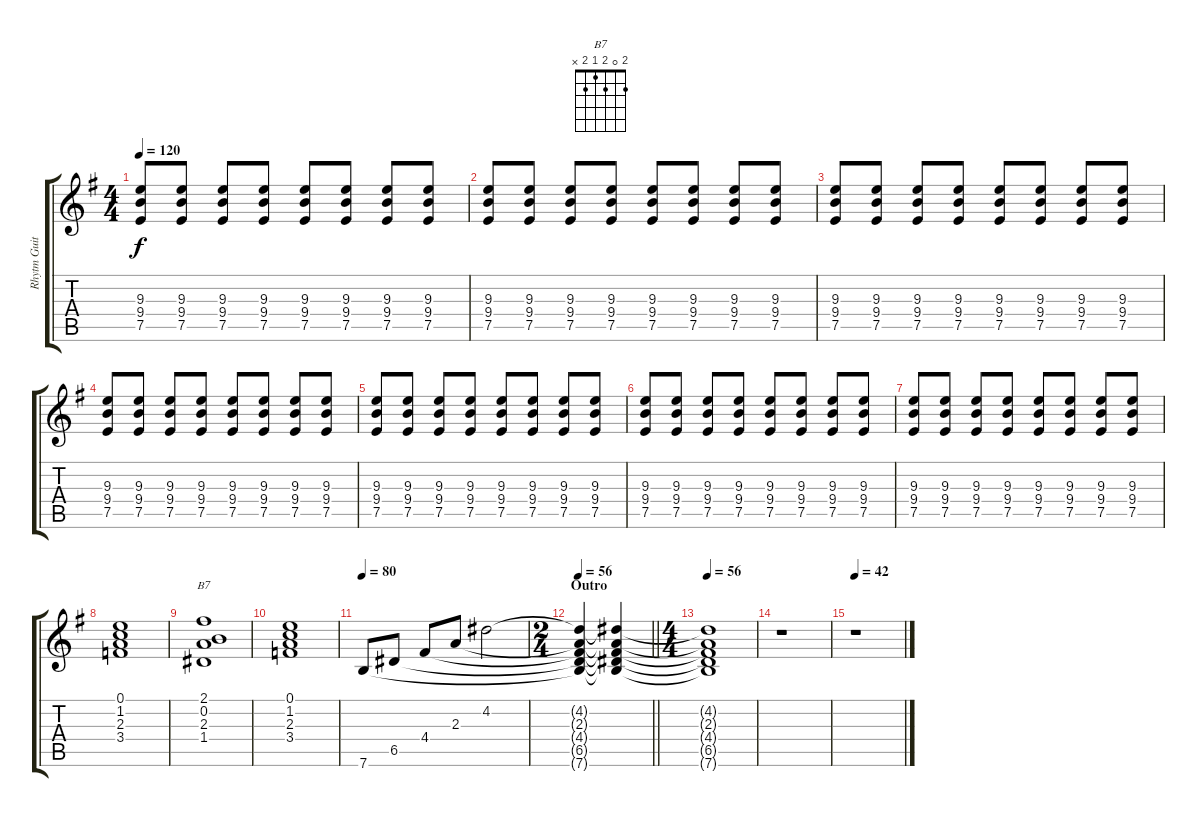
\track ("Rhytm Guitar" "Rhytm Guit") {instrument distortionguitar}
\staff {score tabs}
\tuning (E4 B3 G3 D3 A2 E2) {hide}
\chord ("B7" 2 0 2 1 2 x)
\ts (4 4)
\tempo 120
\clef g2
\ks eminor
(9.3 9.4 7.5).8{dy f} (9.3 9.4 7.5).8 (9.3 9.4 7.5).8 (9.3 9.4 7.5).8 (9.3 9.4 7.5).8 (9.3 9.4 7.5).8 (9.3 9.4 7.5).8 (9.3 9.4 7.5).8 |
(9.3 9.4 7.5).8 (9.3 9.4 7.5).8 (9.3 9.4 7.5).8 (9.3 9.4 7.5).8 (9.3 9.4 7.5).8 (9.3 9.4 7.5).8 (9.3 9.4 7.5).8 (9.3 9.4 7.5).8 |
(9.3 9.4 7.5).8 (9.3 9.4 7.5).8 (9.3 9.4 7.5).8 (9.3 9.4 7.5).8 (9.3 9.4 7.5).8 (9.3 9.4 7.5).8 (9.3 9.4 7.5).8 (9.3 9.4 7.5).8 |
(9.3 9.4 7.5).8 (9.3 9.4 7.5).8 (9.3 9.4 7.5).8 (9.3 9.4 7.5).8 (9.3 9.4 7.5).8 (9.3 9.4 7.5).8 (9.3 9.4 7.5).8 (9.3 9.4 7.5).8 |
(9.3 9.4 7.5).8 (9.3 9.4 7.5).8 (9.3 9.4 7.5).8 (9.3 9.4 7.5).8 (9.3 9.4 7.5).8 (9.3 9.4 7.5).8 (9.3 9.4 7.5).8 (9.3 9.4 7.5).8 |
(9.3 9.4 7.5).8 (9.3 9.4 7.5).8 (9.3 9.4 7.5).8 (9.3 9.4 7.5).8 (9.3 9.4 7.5).8 (9.3 9.4 7.5).8 (9.3 9.4 7.5).8 (9.3 9.4 7.5).8 |
(9.3 9.4 7.5).8 (9.3 9.4 7.5).8 (9.3 9.4 7.5).8 (9.3 9.4 7.5).8 (9.3 9.4 7.5).8 (9.3 9.4 7.5).8 (9.3 9.4 7.5).8 (9.3 9.4 7.5).8 |
(0.1 1.2 2.3 3.4).1 |
(2.1 0.2 2.3 1.4).1{ch "B7"} |
(0.1 1.2 2.3 3.4).1 |
\tempo 80
7.6.8 6.5.8 4.4.8 2.3.8 4.2.2 |
\ts (2 4)
\section ("" "Outro")
\tempo 56
\barLineRight lightlight
(4.2{t} 2.3{t} 4.4{t} 6.5{t} 7.6{t}).4{volume 0} (4.2{t} 2.3{t} 4.4{t} 6.5{t} 7.6{t}).4 |
\ts (4 4)
\tempo 56
(4.2{t} 2.3{t} 4.4{t} 6.5{t} 7.6{t}).1 |
r.1 |
\tempo 42
r.1{volume 14}
